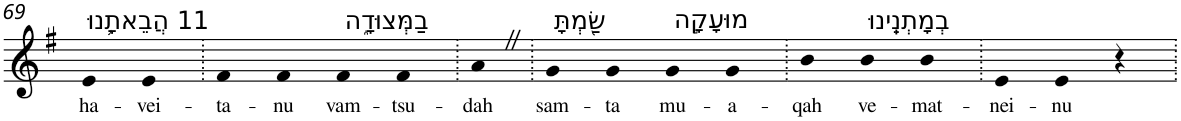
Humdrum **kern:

**kern	**text
*part1	*part1
*staff1	*staff1
*I"Piano	*
*I'Pno	*
!!LO:PB:g=z
*clefG2	*
*k[f#]	*
*G:	*
=69	=69
!LO:TX:a:t=11 הֲבֵאתָ֥נוּ	!
!	!LO:LY:b
4e	ha-
!	!LO:LY:b
4e	-vei-
=70.	=70.
!	!LO:LY:b
4f#	-ta-
!	!LO:LY:b
4f#	-nu
!LO:TX:a:t=בַמְּצוּדָ֑ה	!
!	!LO:LY:b
4f#	vam-
!	!LO:LY:b
4f#	-tsu-
=71.	=71.
!	!LO:LY:b
4aZ	-dah
=72.	=72.
!LO:TX:a:t=שַׂ֖מְתָּ	!
!	!LO:LY:b
4g	sam-
!	!LO:LY:b
4g	-ta
!LO:TX:a:t=מוּעָקָ֣ה	!
!	!LO:LY:b
4g	mu-
!	!LO:LY:b
4g	-a-
=73.	=73.
!	!LO:LY:b
4b	-qah
!LO:TX:a:t=בְמָתְנֵֽינוּ	!
!	!LO:LY:b
4b	ve-
!	!LO:LY:b
4b	-mat-
=74.	=74.
!	!LO:LY:b
4e	-nei-
!	!LO:LY:b
4e	-nu
4r	.
=.	=.
*-	*-
